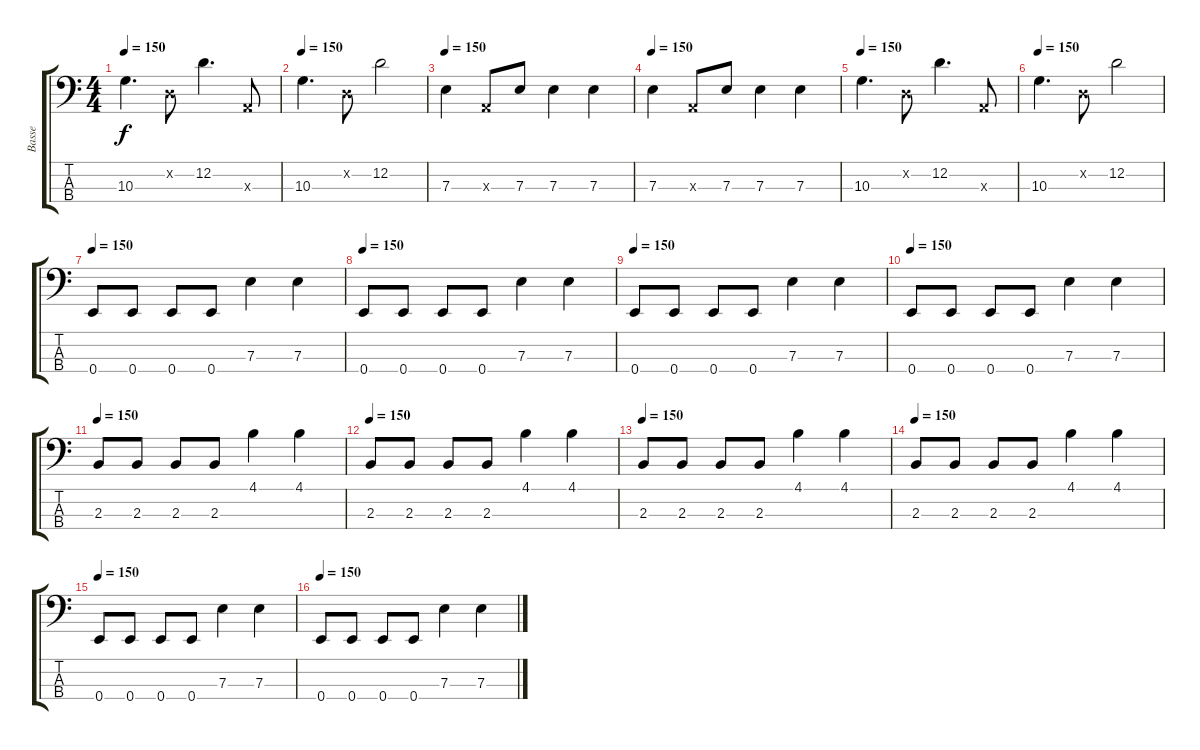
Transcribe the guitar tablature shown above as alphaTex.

\track ("Basse" "Basse") {instrument electricbasspick}
\staff {score tabs}
\tuning (G2 D2 A1 E1) {hide}
\ts (4 4)
\tempo 150
\clef f4
\ks c
10.3.4{d dy f} 0.2{x}.8 12.2.4{d} 0.3{x}.8 |
\tempo 150
10.3.4{d} 0.2{x}.8 12.2.2 |
\tempo 150
7.3.4 0.3{x}.8 7.3.8 7.3.4 7.3.4 |
\tempo 150
7.3.4 0.3{x}.8 7.3.8 7.3.4 7.3.4 |
\tempo 150
10.3.4{d} 0.2{x}.8 12.2.4{d} 0.3{x}.8 |
\tempo 150
10.3.4{d} 0.2{x}.8 12.2.2 |
\tempo 150
0.4.8 0.4.8 0.4.8 0.4.8 7.3.4 7.3.4 |
\tempo 150
0.4.8 0.4.8 0.4.8 0.4.8 7.3.4 7.3.4 |
\tempo 150
0.4.8 0.4.8 0.4.8 0.4.8 7.3.4 7.3.4 |
\tempo 150
0.4.8 0.4.8 0.4.8 0.4.8 7.3.4 7.3.4 |
\tempo 150
2.3.8 2.3.8 2.3.8 2.3.8 4.1.4 4.1.4 |
\tempo 150
2.3.8 2.3.8 2.3.8 2.3.8 4.1.4 4.1.4 |
\tempo 150
2.3.8 2.3.8 2.3.8 2.3.8 4.1.4 4.1.4 |
\tempo 150
2.3.8 2.3.8 2.3.8 2.3.8 4.1.4 4.1.4 |
\tempo 150
0.4.8 0.4.8 0.4.8 0.4.8 7.3.4 7.3.4 |
\tempo 150
0.4.8 0.4.8 0.4.8 0.4.8 7.3.4 7.3.4
